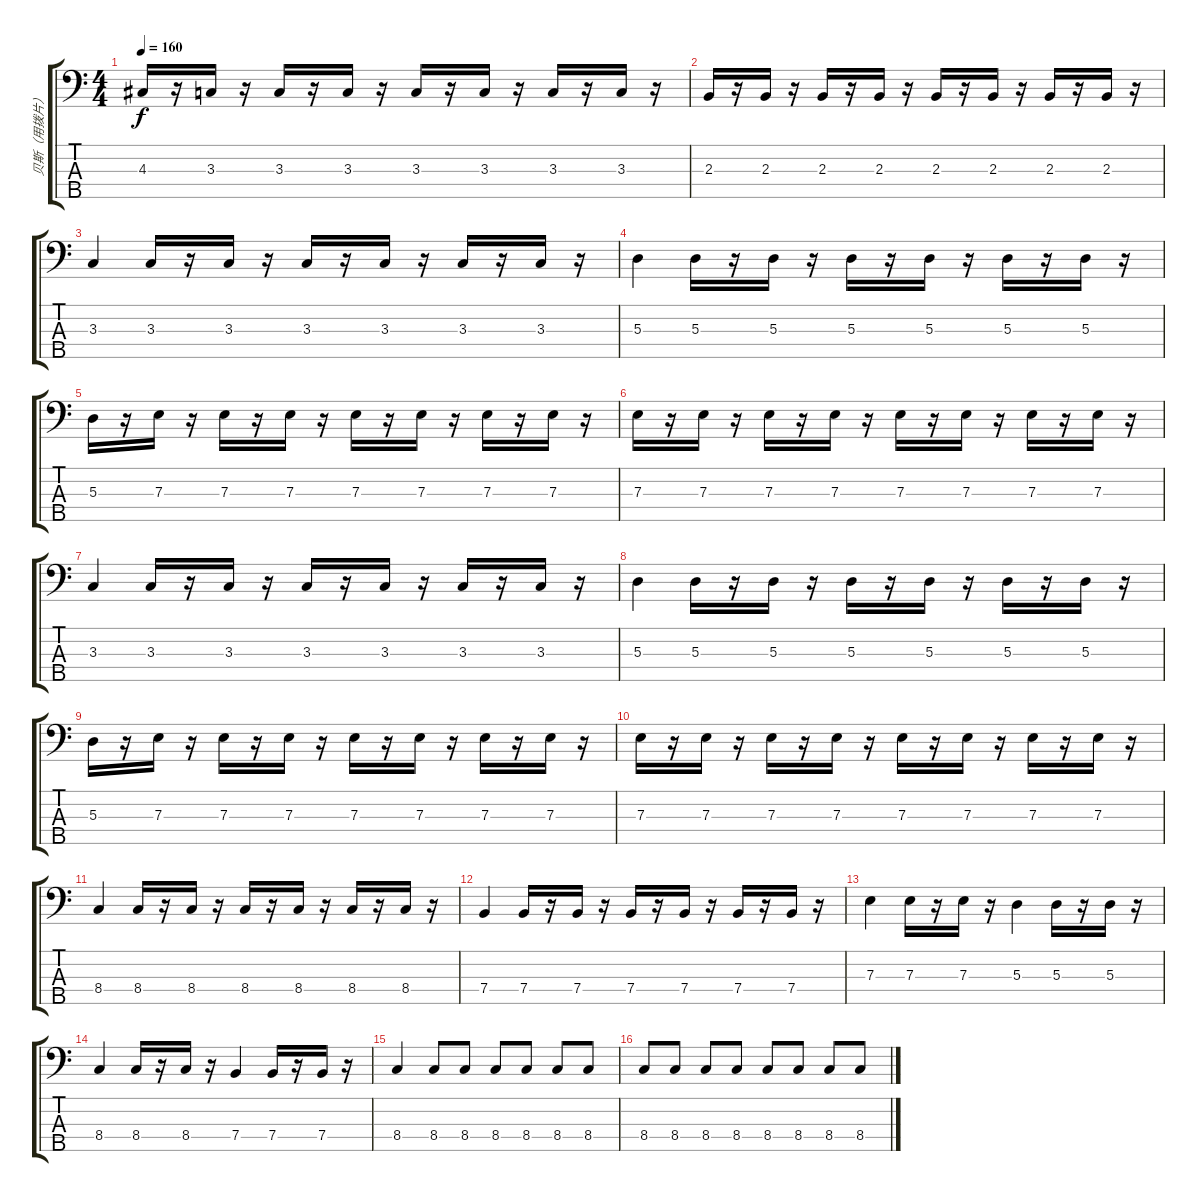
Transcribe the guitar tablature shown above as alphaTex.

\track ("贝斯（用拨片）" "贝斯（用拨片）") {instrument electricbasspick}
\staff {score tabs}
\tuning (G2 D2 A1 E1 B0) {hide}
\ts (4 4)
\tempo 160
\clef f4
\ks c
4.3.16{dy f} r.16 3.3.16 r.16 3.3.16 r.16 3.3.16 r.16 3.3.16 r.16 3.3.16 r.16 3.3.16 r.16 3.3.16 r.16 |
2.3.16 r.16 2.3.16 r.16 2.3.16 r.16 2.3.16 r.16 2.3.16 r.16 2.3.16 r.16 2.3.16 r.16 2.3.16 r.16 |
3.3.4 3.3.16 r.16 3.3.16 r.16 3.3.16 r.16 3.3.16 r.16 3.3.16 r.16 3.3.16 r.16 |
5.3.4 5.3.16 r.16 5.3.16 r.16 5.3.16 r.16 5.3.16 r.16 5.3.16 r.16 5.3.16 r.16 |
5.3.16 r.16 7.3.16 r.16 7.3.16 r.16 7.3.16 r.16 7.3.16 r.16 7.3.16 r.16 7.3.16 r.16 7.3.16 r.16 |
7.3.16 r.16 7.3.16 r.16 7.3.16 r.16 7.3.16 r.16 7.3.16 r.16 7.3.16 r.16 7.3.16 r.16 7.3.16 r.16 |
3.3.4 3.3.16 r.16 3.3.16 r.16 3.3.16 r.16 3.3.16 r.16 3.3.16 r.16 3.3.16 r.16 |
5.3.4 5.3.16 r.16 5.3.16 r.16 5.3.16 r.16 5.3.16 r.16 5.3.16 r.16 5.3.16 r.16 |
5.3.16 r.16 7.3.16 r.16 7.3.16 r.16 7.3.16 r.16 7.3.16 r.16 7.3.16 r.16 7.3.16 r.16 7.3.16 r.16 |
7.3.16 r.16 7.3.16 r.16 7.3.16 r.16 7.3.16 r.16 7.3.16 r.16 7.3.16 r.16 7.3.16 r.16 7.3.16 r.16 |
8.4.4 8.4.16 r.16 8.4.16 r.16 8.4.16 r.16 8.4.16 r.16 8.4.16 r.16 8.4.16 r.16 |
7.4.4 7.4.16 r.16 7.4.16 r.16 7.4.16 r.16 7.4.16 r.16 7.4.16 r.16 7.4.16 r.16 |
7.3.4 7.3.16 r.16 7.3.16 r.16 5.3.4 5.3.16 r.16 5.3.16 r.16 |
8.4.4 8.4.16 r.16 8.4.16 r.16 7.4.4 7.4.16 r.16 7.4.16 r.16 |
8.4.4 8.4.8 8.4.8 8.4.8 8.4.8 8.4.8 8.4.8 |
8.4.8 8.4.8 8.4.8 8.4.8 8.4.8 8.4.8 8.4.8 8.4.8
